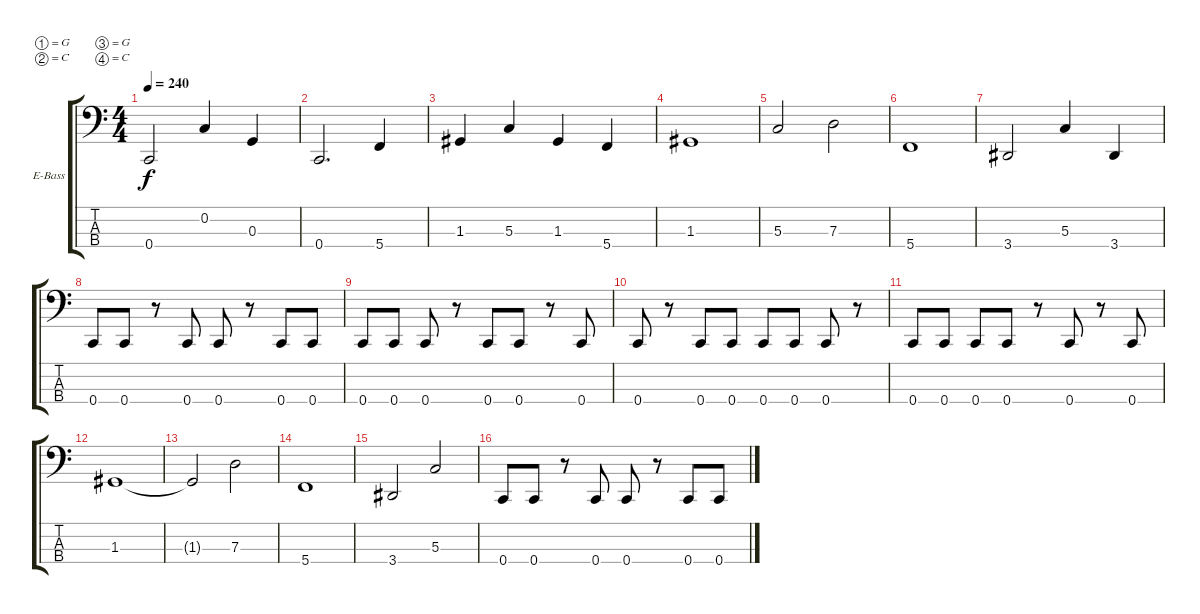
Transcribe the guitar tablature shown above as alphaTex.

\bracketExtendMode groupsimilarinstruments
\firstSystemTrackNameOrientation horizontal
\otherSystemsTrackNameOrientation horizontal
\track ("Nick" "E-Bass") {instrument slapbass1}
\staff {score tabs}
\tuning (G2 C2 G1 C1)
\ts (4 4)
\tempo 240
\clef f4
\ks c
0.4{t}.2{dy f} 0.2.4 0.3.4 |
0.4.2{d} 5.4.4 |
1.3.4 5.3.4 1.3.4 5.4.4 |
1.3.1 |
5.3.2 7.3.2 |
5.4.1 |
3.4.2 5.3.4 3.4.4 |
0.4.8 0.4.8 r.8 0.4.8 0.4.8 r.8 0.4.8 0.4.8 |
0.4.8 0.4.8 0.4.8 r.8 0.4.8 0.4.8 r.8 0.4.8 |
0.4.8 r.8 0.4.8 0.4.8 0.4.8 0.4.8 0.4.8 r.8 |
0.4.8 0.4.8 0.4.8 0.4.8 r.8 0.4.8 r.8 0.4.8 |
1.3.1 |
1.3{t}.2 7.3.2 |
5.4.1 |
3.4.2 5.3.2 |
0.4.8 0.4.8 r.8 0.4.8 0.4.8 r.8 0.4.8 0.4.8
